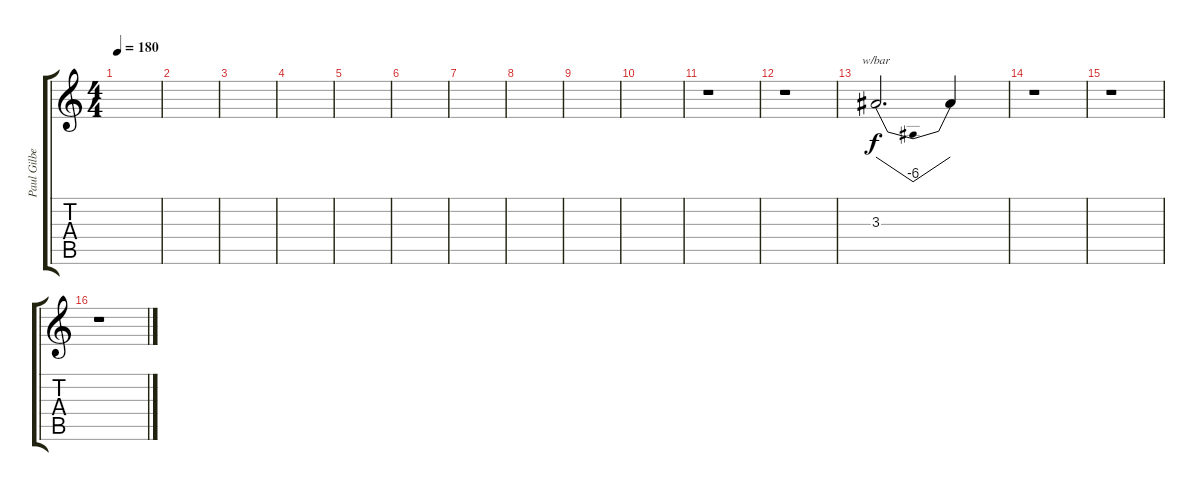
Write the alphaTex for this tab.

\track ("Paul Gilbert 2" "Paul Gilbe") {instrument overdrivenguitar}
\staff {score tabs}
\tuning (E4 B3 G3 D3 A2 E2) {hide}
\ts (4 4)
\tempo 180
\clef g2
\ks c
|
|
|
|
|
|
|
|
|
|
r.1 |
r.1 |
3.3.2{d tbe (dip default 0 0 30 -24 60 0)} 3.3{t}.4 |
r.1 |
r.1 |
r.1
